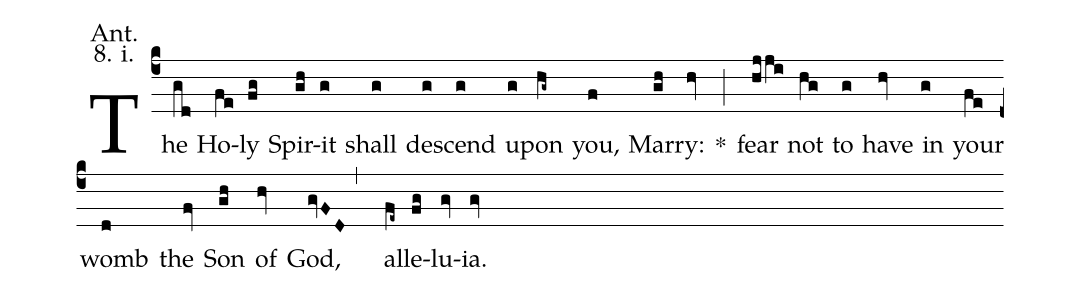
annotation: Ant.;
annotation: 8. i.;
%%
(c4) The(gd) Ho(fe)ly(fg) Spir(gh)it(g) shall(g) des(g)cend(g) u(g)pon(hg~) you,(f) Mar(gh)ry:(hv) <sp>*</sp>(;) fear(hjji) not(hg) to(g) have(hv) in(g) your(fe) womb(d) the(fv) Son(gh) of(hv) God,(gvFD,) al(fe~)le(fg)lu(gv)ia.(gv)
